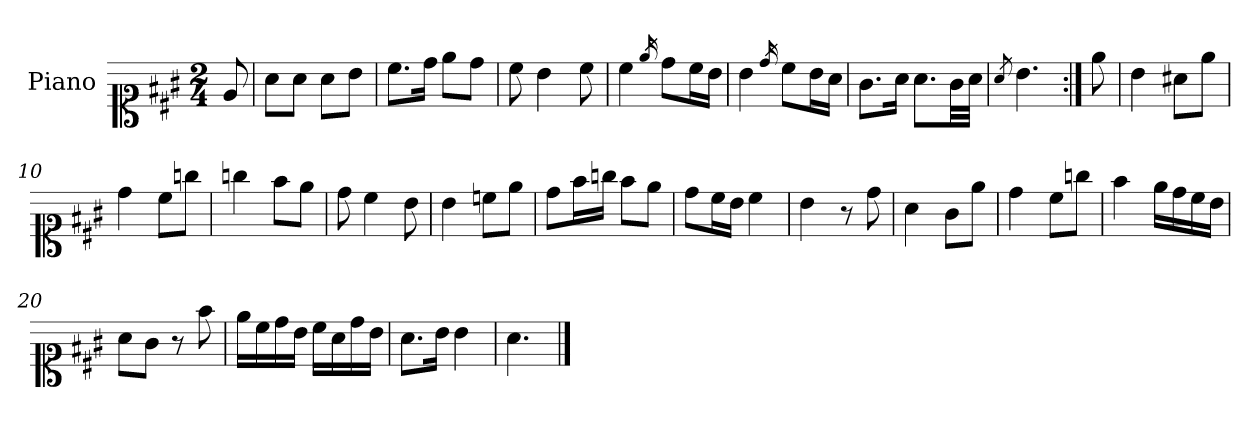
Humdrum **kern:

**kern
*part1
*staff1
*I"Piano
*I'Pno.
*clefC1
*k[f#c#g#]
*M2/4
=
8e/
=1
8a\L
8a\J
8a\L
8b\J
=2
8.cc#\L
16dd\Jk
8ee\L
8dd\J
=3
8cc#\
4b\
8cc#\
=4
4cc#\
16qee/
8dd\L
16cc#\L
16b\JJ
=5
4b\
16qdd/
8cc#\L
16b\L
16a\JJ
=6
8.g#\L
16a\Jk
8.a\L
32g#\LL
32a\JJJ
=7
8qa/
4.b\
=8:|!
8ee\
!!LO:LB:g=z
=9
4b\
8a#X\L
8ee\J
=10
4dd\
8cc#\L
8ggn\J
=11
4ggn\
8ff#\L
8ee\J
=12
8dd\
4cc#\
8b\
=13
4b\
8ccn\L
8ee\J
=14
8dd\L
16ff#\L
16ggn\JJ
8ff#\L
8ee\J
=15
8dd\L
16cc#\L
16b\JJ
4cc#\
=16
4b\
8r
8dd\
=17
4a\
8g#\L
8ee\J
!!LO:LB:g=z
=18
4dd\
8cc#\L
8ggn\J
=19
4ff#\
16ee\LL
16dd\
16cc#\
16b\JJ
=20
8a\L
8g#\J
8r
8ff#\
=21
16ee\LL
16cc#\
16dd\
16b\JJ
16cc#\LL
16a\
16dd\
16b\JJ
=22
8.a\L
16b\Jk
4b\
=23
4.a\
==
*-
